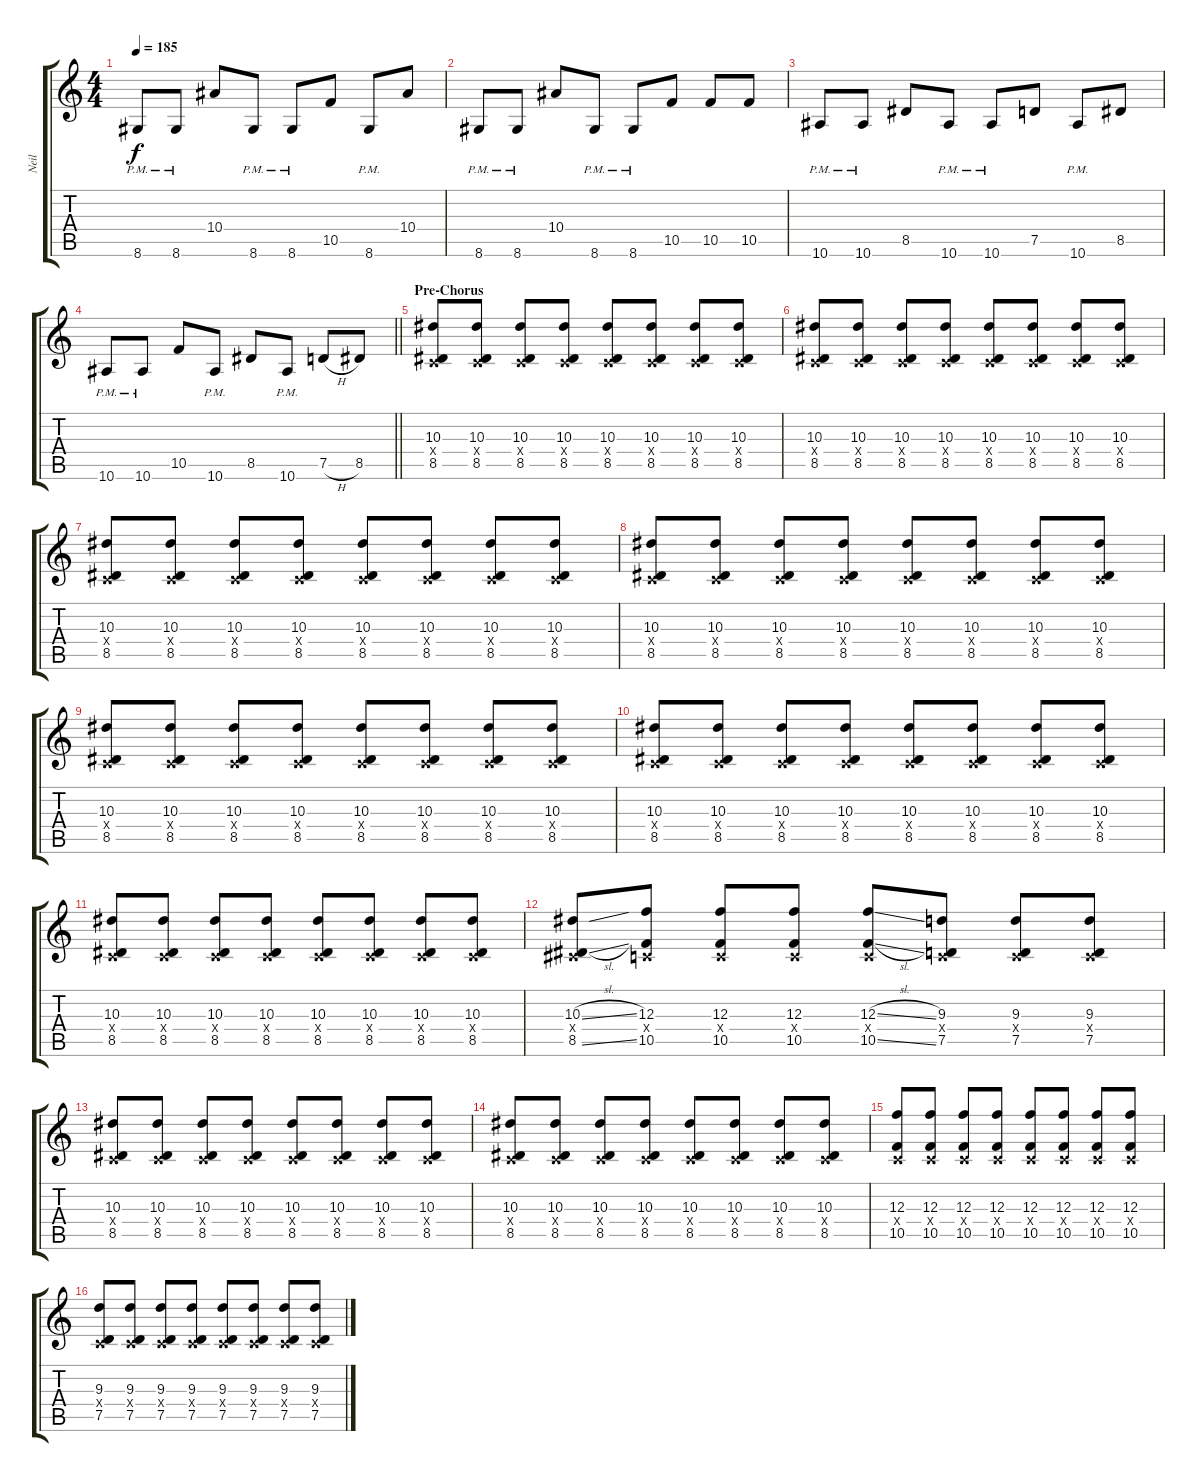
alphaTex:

\track ("Neil" "Neil") {instrument distortionguitar}
\staff {score tabs}
\tuning (D4 A3 F3 C3 G2 C2) {hide}
\ts (4 4)
\tempo 185
\clef g2
\ks c
8.6{pm}.8{dy f} 8.6{pm}.8 10.4.8 8.6{pm}.8 8.6{pm}.8 10.5.8 8.6{pm}.8 10.4.8 |
8.6{pm}.8 8.6{pm}.8 10.4.8 8.6{pm}.8 8.6{pm}.8 10.5.8 10.5.8 10.5.8 |
10.6{pm}.8 10.6{pm}.8 8.5.8 10.6{pm}.8 10.6{pm}.8 7.5.8 10.6{pm}.8 8.5.8 |
\barLineRight lightlight
10.6{pm}.8 10.6{pm}.8 10.5.8 10.6{pm}.8 8.5.8 10.6{pm}.8 7.5{h}.8 8.5.8 |
\section ("" "Pre-Chorus")
(10.3 0.4{x} 8.5).8 (10.3 0.4{x} 8.5).8 (10.3 0.4{x} 8.5).8 (10.3 0.4{x} 8.5).8 (10.3 0.4{x} 8.5).8 (10.3 0.4{x} 8.5).8 (10.3 0.4{x} 8.5).8 (10.3 0.4{x} 8.5).8 |
(10.3 0.4{x} 8.5).8 (10.3 0.4{x} 8.5).8 (10.3 0.4{x} 8.5).8 (10.3 0.4{x} 8.5).8 (10.3 0.4{x} 8.5).8 (10.3 0.4{x} 8.5).8 (10.3 0.4{x} 8.5).8 (10.3 0.4{x} 8.5).8 |
(10.3 0.4{x} 8.5).8 (10.3 0.4{x} 8.5).8 (10.3 0.4{x} 8.5).8 (10.3 0.4{x} 8.5).8 (10.3 0.4{x} 8.5).8 (10.3 0.4{x} 8.5).8 (10.3 0.4{x} 8.5).8 (10.3 0.4{x} 8.5).8 |
(10.3 0.4{x} 8.5).8 (10.3 0.4{x} 8.5).8 (10.3 0.4{x} 8.5).8 (10.3 0.4{x} 8.5).8 (10.3 0.4{x} 8.5).8 (10.3 0.4{x} 8.5).8 (10.3 0.4{x} 8.5).8 (10.3 0.4{x} 8.5).8 |
(10.3 0.4{x} 8.5).8 (10.3 0.4{x} 8.5).8 (10.3 0.4{x} 8.5).8 (10.3 0.4{x} 8.5).8 (10.3 0.4{x} 8.5).8 (10.3 0.4{x} 8.5).8 (10.3 0.4{x} 8.5).8 (10.3 0.4{x} 8.5).8 |
(10.3 0.4{x} 8.5).8 (10.3 0.4{x} 8.5).8 (10.3 0.4{x} 8.5).8 (10.3 0.4{x} 8.5).8 (10.3 0.4{x} 8.5).8 (10.3 0.4{x} 8.5).8 (10.3 0.4{x} 8.5).8 (10.3 0.4{x} 8.5).8 |
(10.3 0.4{x} 8.5).8 (10.3 0.4{x} 8.5).8 (10.3 0.4{x} 8.5).8 (10.3 0.4{x} 8.5).8 (10.3 0.4{x} 8.5).8 (10.3 0.4{x} 8.5).8 (10.3 0.4{x} 8.5).8 (10.3 0.4{x} 8.5).8 |
(10.3{sl} 1.4{x} 8.5{sl}).8 (12.3 0.4{x} 10.5).8 (12.3 0.4{x} 10.5).8 (12.3 0.4{x} 10.5).8 (12.3{sl} 0.4{x} 10.5{sl}).8 (9.3 0.4{x} 7.5).8 (9.3 0.4{x} 7.5).8 (9.3 0.4{x} 7.5).8 |
(10.3 0.4{x} 8.5).8 (10.3 0.4{x} 8.5).8 (10.3 0.4{x} 8.5).8 (10.3 0.4{x} 8.5).8 (10.3 0.4{x} 8.5).8 (10.3 0.4{x} 8.5).8 (10.3 0.4{x} 8.5).8 (10.3 0.4{x} 8.5).8 |
(10.3 0.4{x} 8.5).8 (10.3 0.4{x} 8.5).8 (10.3 0.4{x} 8.5).8 (10.3 0.4{x} 8.5).8 (10.3 0.4{x} 8.5).8 (10.3 0.4{x} 8.5).8 (10.3 0.4{x} 8.5).8 (10.3 0.4{x} 8.5).8 |
(12.3 0.4{x} 10.5).8 (12.3 0.4{x} 10.5).8 (12.3 0.4{x} 10.5).8 (12.3 0.4{x} 10.5).8 (12.3 0.4{x} 10.5).8 (12.3 0.4{x} 10.5).8 (12.3 0.4{x} 10.5).8 (12.3 0.4{x} 10.5).8 |
(9.3 0.4{x} 7.5).8 (9.3 0.4{x} 7.5).8 (9.3 0.4{x} 7.5).8 (9.3 0.4{x} 7.5).8 (9.3 0.4{x} 7.5).8 (9.3 0.4{x} 7.5).8 (9.3 0.4{x} 7.5).8 (9.3 0.4{x} 7.5).8
